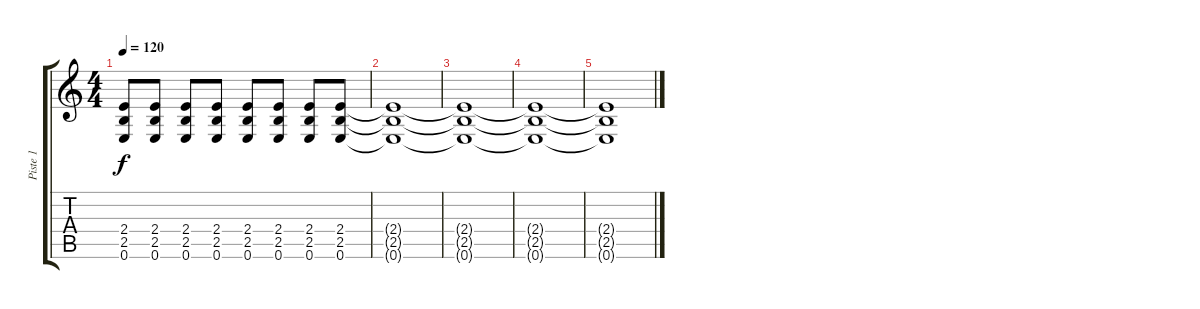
\track ("Piste 1" "Piste 1") {instrument overdrivenguitar}
\staff {score tabs}
\tuning (E4 B3 G3 D3 A2 E2) {hide}
\ts (4 4)
\tempo 120
\clef g2
\ks c
(2.4 2.5 0.6).8{dy f} (2.4 2.5 0.6).8 (2.4 2.5 0.6).8 (2.4 2.5 0.6).8 (2.4 2.5 0.6).8 (2.4 2.5 0.6).8 (2.4 2.5 0.6).8 (2.4 2.5 0.6).8 |
(2.4{t} 2.5{t} 0.6{t}).1 |
(2.4{t} 2.5{t} 0.6{t}).1 |
(2.4{t} 2.5{t} 0.6{t}).1 |
(2.4{t} 2.5{t} 0.6{t}).1
